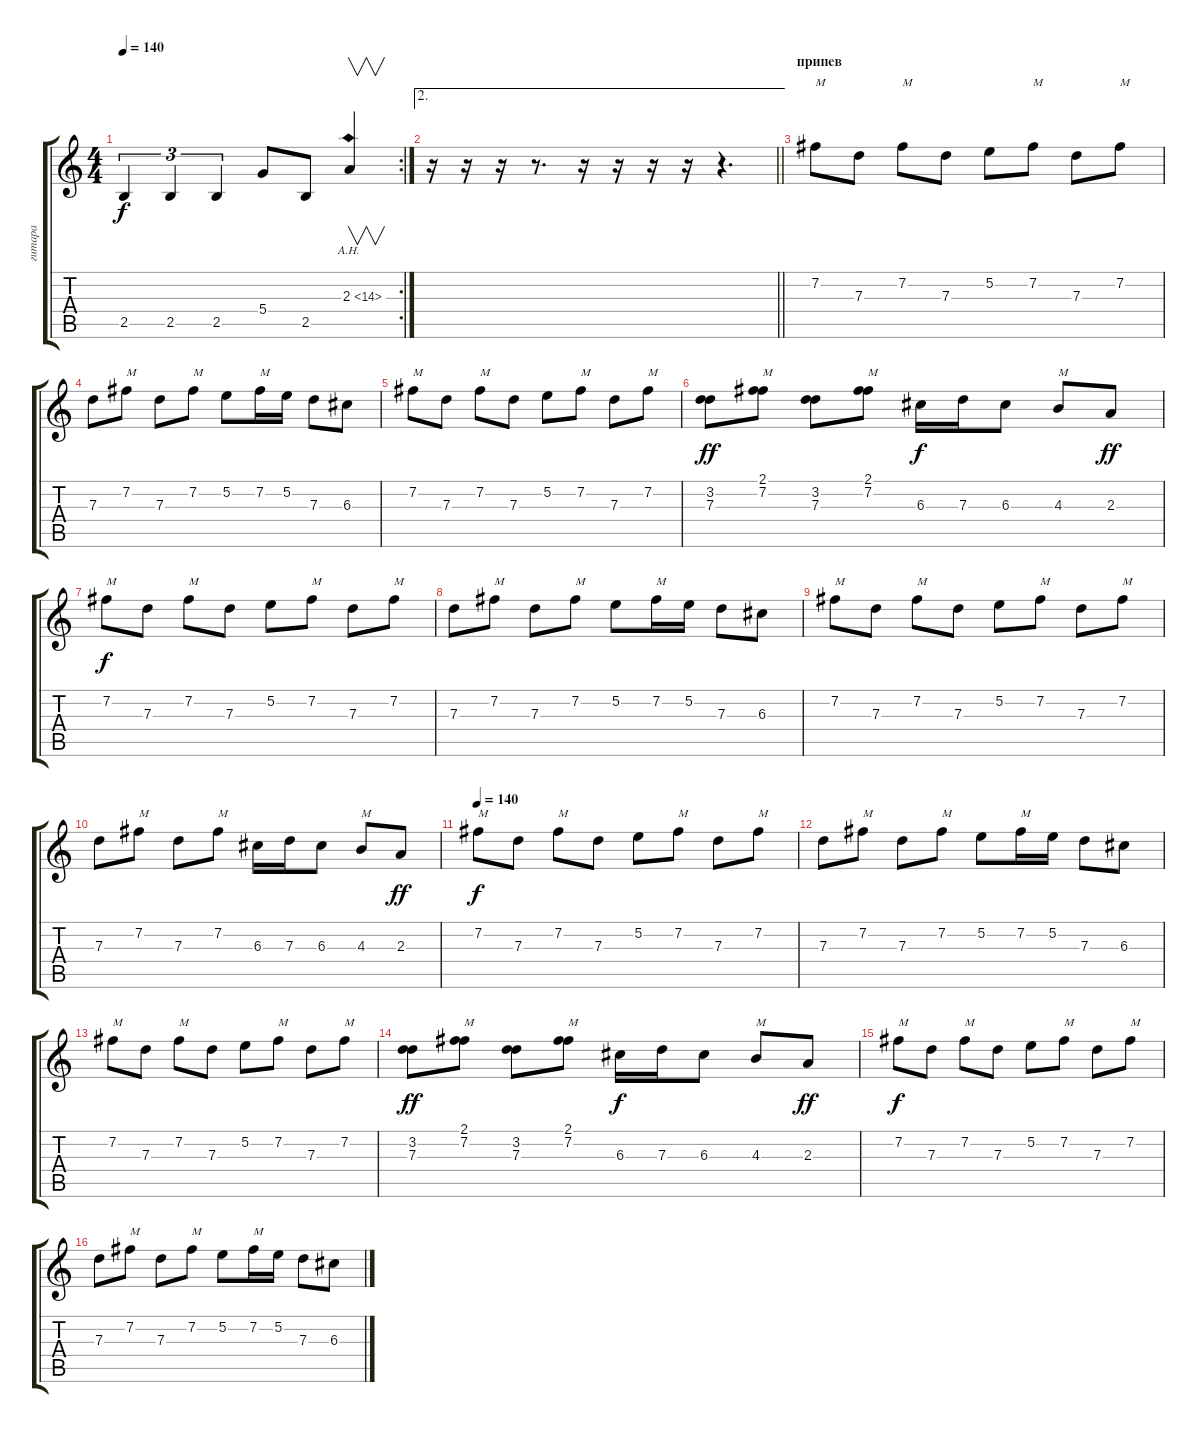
\track ("гитара" "гитара") {instrument overdrivenguitar}
\staff {score tabs}
\tuning (E4 B3 G3 D3 A2 E2) {hide}
\rc 2
\ts (4 4)
\tempo 140
\clef g2
\ks c
2.5.4{tu (3 2) dy f} 2.5.4{tu (3 2)} 2.5.4{tu (3 2)} 5.4.8 2.5.8 2.3{ah 12}.4{v} |
\ae 2
\barLineRight lightlight
r.16 r.16 r.16 r.8{d} r.16 r.16 r.16 r.16 r.4{d} |
\section ("" "припев")
7.2.8{txt "М" volume 16 balance 0 instrument overdrivenguitar} 7.3.8 7.2.8{txt "М"} 7.3.8 5.2.8 7.2.8{txt "М"} 7.3.8 7.2.8{txt "М"} |
7.3.8 7.2.8{txt "M"} 7.3.8 7.2.8{txt "M"} 5.2.8 7.2.16{txt "M"} 5.2.16 7.3.8 6.3.8 |
7.2.8{txt "М" volume 16 balance 0 instrument overdrivenguitar} 7.3.8 7.2.8{txt "М"} 7.3.8 5.2.8 7.2.8{txt "М"} 7.3.8 7.2.8{txt "М"} |
(3.2 7.3).8{dy ff} (2.1 7.2).8{txt "M"} (3.2 7.3).8 (2.1 7.2).8{txt "M"} 6.3.16{dy f} 7.3.16 6.3.8 4.3.8{txt "M"} 2.3.8{dy ff} |
7.2.8{txt "М" dy f volume 16 balance 0 instrument overdrivenguitar} 7.3.8 7.2.8{txt "М"} 7.3.8 5.2.8 7.2.8{txt "М"} 7.3.8 7.2.8{txt "М"} |
7.3.8 7.2.8{txt "M"} 7.3.8 7.2.8{txt "M"} 5.2.8 7.2.16{txt "M"} 5.2.16 7.3.8 6.3.8 |
7.2.8{txt "М" volume 16 balance 0 instrument overdrivenguitar} 7.3.8 7.2.8{txt "М"} 7.3.8 5.2.8 7.2.8{txt "М"} 7.3.8 7.2.8{txt "М"} |
7.3.8 7.2.8{txt "M"} 7.3.8 7.2.8{txt "M"} 6.3.16 7.3.16 6.3.8 4.3.8{txt "M"} 2.3.8{dy ff} |
\tempo 140
7.2.8{txt "М" dy f volume 16 balance 0 instrument overdrivenguitar} 7.3.8 7.2.8{txt "М"} 7.3.8 5.2.8 7.2.8{txt "М"} 7.3.8 7.2.8{txt "М"} |
7.3.8 7.2.8{txt "M"} 7.3.8 7.2.8{txt "M"} 5.2.8 7.2.16{txt "M"} 5.2.16 7.3.8 6.3.8 |
7.2.8{txt "М" volume 16 balance 0 instrument overdrivenguitar} 7.3.8 7.2.8{txt "М"} 7.3.8 5.2.8 7.2.8{txt "М"} 7.3.8 7.2.8{txt "М"} |
(3.2 7.3).8{dy ff} (2.1 7.2).8{txt "M"} (3.2 7.3).8 (2.1 7.2).8{txt "M"} 6.3.16{dy f} 7.3.16 6.3.8 4.3.8{txt "M"} 2.3.8{dy ff} |
7.2.8{txt "М" dy f volume 16 balance 0 instrument overdrivenguitar} 7.3.8 7.2.8{txt "М"} 7.3.8 5.2.8 7.2.8{txt "М"} 7.3.8 7.2.8{txt "М"} |
7.3.8 7.2.8{txt "M"} 7.3.8 7.2.8{txt "M"} 5.2.8 7.2.16{txt "M"} 5.2.16 7.3.8 6.3.8
